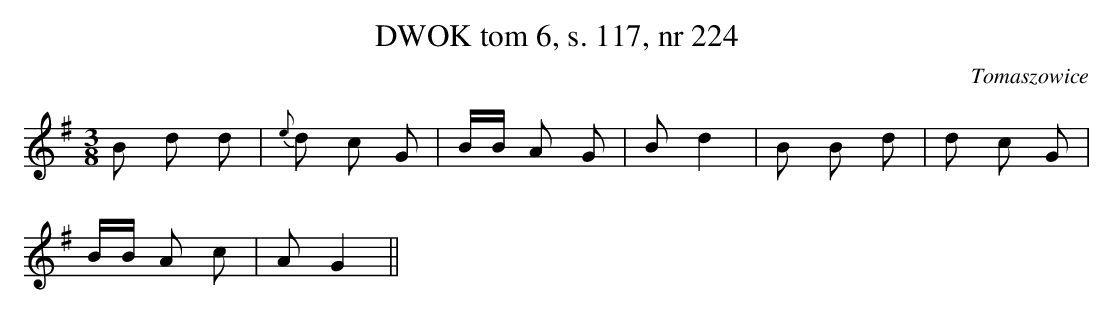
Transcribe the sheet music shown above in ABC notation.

X:1
T:DWOK tom 6, s. 117, nr 224
O:Tomaszowice
L:1/16
M:3/8
K:G
B2 d2 d2|{e}d2 c2 G2|BB A2 G2|B2 d4|B2 B2 d2|d2 c2 G2|
BB A2 c2|A2 G4||
